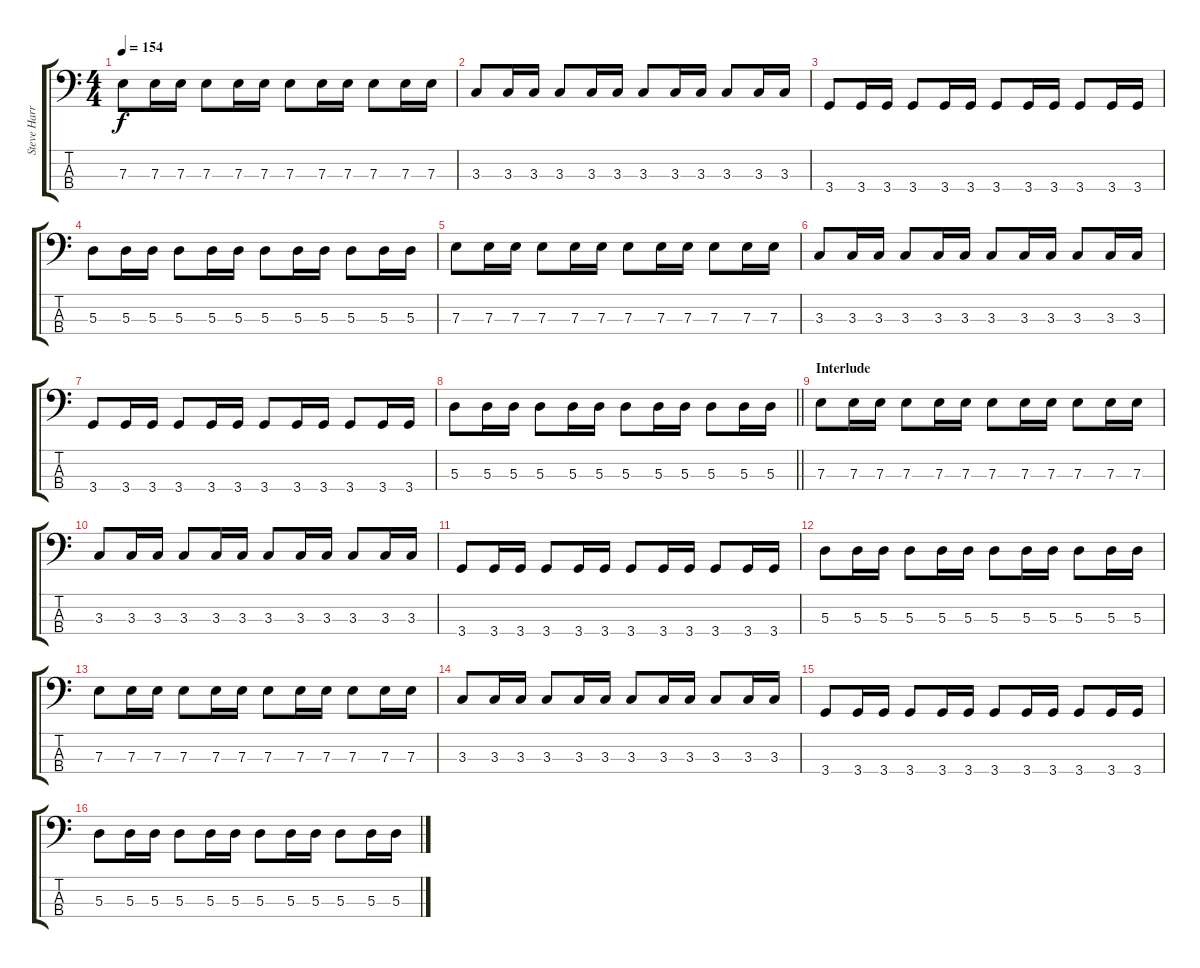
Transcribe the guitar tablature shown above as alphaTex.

\track ("Steve Harris" "Steve Harr") {instrument electricbassfinger}
\staff {score tabs}
\tuning (G2 D2 A1 E1) {hide}
\ts (4 4)
\tempo 154
\clef f4
\ks c
7.3.8{dy f} 7.3.16 7.3.16 7.3.8 7.3.16 7.3.16 7.3.8 7.3.16 7.3.16 7.3.8 7.3.16 7.3.16 |
3.3.8 3.3.16 3.3.16 3.3.8 3.3.16 3.3.16 3.3.8 3.3.16 3.3.16 3.3.8 3.3.16 3.3.16 |
3.4.8 3.4.16 3.4.16 3.4.8 3.4.16 3.4.16 3.4.8 3.4.16 3.4.16 3.4.8 3.4.16 3.4.16 |
5.3.8 5.3.16 5.3.16 5.3.8 5.3.16 5.3.16 5.3.8 5.3.16 5.3.16 5.3.8 5.3.16 5.3.16 |
7.3.8 7.3.16 7.3.16 7.3.8 7.3.16 7.3.16 7.3.8 7.3.16 7.3.16 7.3.8 7.3.16 7.3.16 |
3.3.8 3.3.16 3.3.16 3.3.8 3.3.16 3.3.16 3.3.8 3.3.16 3.3.16 3.3.8 3.3.16 3.3.16 |
3.4.8 3.4.16 3.4.16 3.4.8 3.4.16 3.4.16 3.4.8 3.4.16 3.4.16 3.4.8 3.4.16 3.4.16 |
\barLineRight lightlight
5.3.8 5.3.16 5.3.16 5.3.8 5.3.16 5.3.16 5.3.8 5.3.16 5.3.16 5.3.8 5.3.16 5.3.16 |
\section ("" "Interlude")
7.3.8 7.3.16 7.3.16 7.3.8 7.3.16 7.3.16 7.3.8 7.3.16 7.3.16 7.3.8 7.3.16 7.3.16 |
3.3.8 3.3.16 3.3.16 3.3.8 3.3.16 3.3.16 3.3.8 3.3.16 3.3.16 3.3.8 3.3.16 3.3.16 |
3.4.8 3.4.16 3.4.16 3.4.8 3.4.16 3.4.16 3.4.8 3.4.16 3.4.16 3.4.8 3.4.16 3.4.16 |
5.3.8 5.3.16 5.3.16 5.3.8 5.3.16 5.3.16 5.3.8 5.3.16 5.3.16 5.3.8 5.3.16 5.3.16 |
7.3.8 7.3.16 7.3.16 7.3.8 7.3.16 7.3.16 7.3.8 7.3.16 7.3.16 7.3.8 7.3.16 7.3.16 |
3.3.8 3.3.16 3.3.16 3.3.8 3.3.16 3.3.16 3.3.8 3.3.16 3.3.16 3.3.8 3.3.16 3.3.16 |
3.4.8 3.4.16 3.4.16 3.4.8 3.4.16 3.4.16 3.4.8 3.4.16 3.4.16 3.4.8 3.4.16 3.4.16 |
5.3.8 5.3.16 5.3.16 5.3.8 5.3.16 5.3.16 5.3.8 5.3.16 5.3.16 5.3.8 5.3.16 5.3.16
